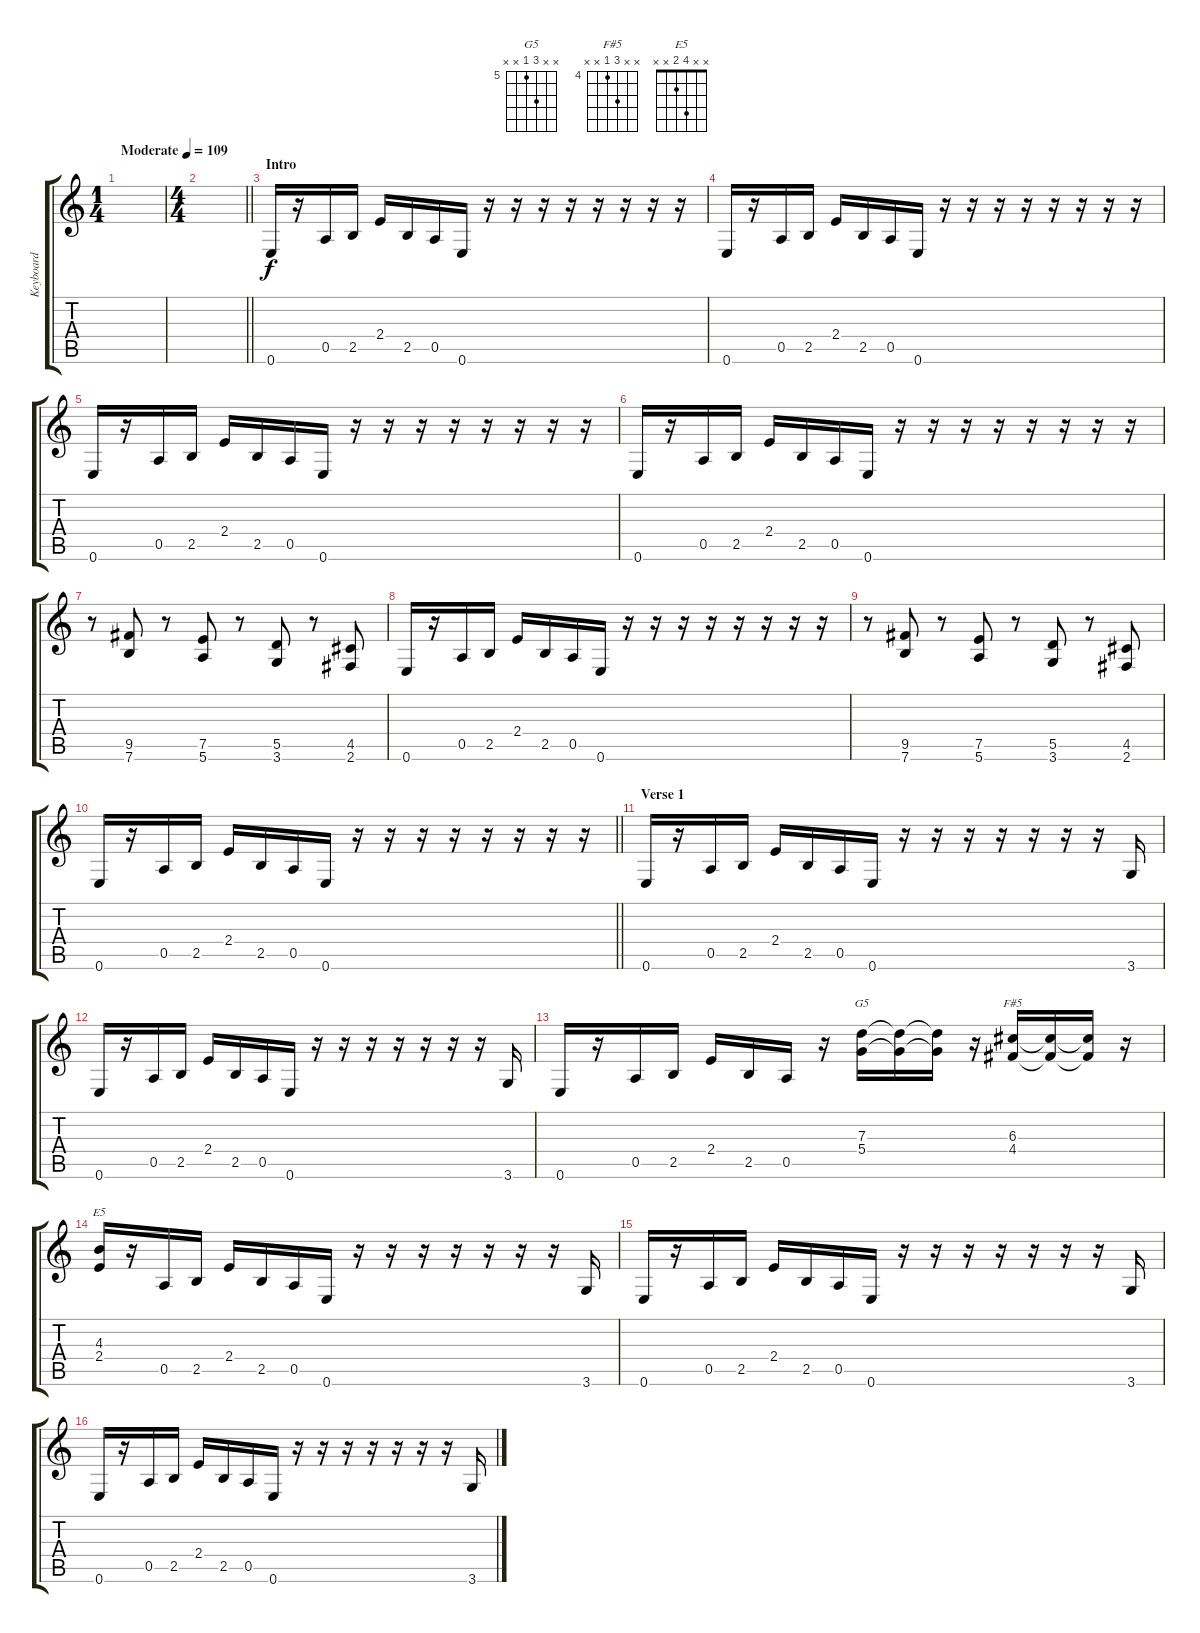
\track ("Keyboard" "Keyboard") {instrument synthbass1}
\staff {score tabs}
\tuning (E4 B3 G3 D3 A2 E2) {hide}
\chord ("G5" x x 7 5 x x) {firstfret 5}
\chord ("F#5" x x 6 4 x x) {firstfret 4}
\chord ("E5" x x 4 2 x x)
\ts (1 4)
\tempo (109 "Moderate")
\clef g2
\ks c
|
\ts (4 4)
\barLineRight lightlight
|
\section ("" "Intro")
0.6.16 r.16 0.5.16 2.5.16 2.4.16 2.5.16 0.5.16 0.6.16 r.16 r.16 r.16 r.16 r.16 r.16 r.16 r.16 |
0.6.16 r.16 0.5.16 2.5.16 2.4.16 2.5.16 0.5.16 0.6.16 r.16 r.16 r.16 r.16 r.16 r.16 r.16 r.16 |
0.6.16 r.16 0.5.16 2.5.16 2.4.16 2.5.16 0.5.16 0.6.16 r.16 r.16 r.16 r.16 r.16 r.16 r.16 r.16 |
0.6.16 r.16 0.5.16 2.5.16 2.4.16 2.5.16 0.5.16 0.6.16 r.16 r.16 r.16 r.16 r.16 r.16 r.16 r.16 |
r.8 (9.5 7.6).8 r.8 (7.5 5.6).8 r.8 (5.5 3.6).8 r.8 (4.5 2.6).8 |
0.6.16 r.16 0.5.16 2.5.16 2.4.16 2.5.16 0.5.16 0.6.16 r.16 r.16 r.16 r.16 r.16 r.16 r.16 r.16 |
r.8 (9.5 7.6).8 r.8 (7.5 5.6).8 r.8 (5.5 3.6).8 r.8 (4.5 2.6).8 |
\barLineRight lightlight
0.6.16 r.16 0.5.16 2.5.16 2.4.16 2.5.16 0.5.16 0.6.16 r.16 r.16 r.16 r.16 r.16 r.16 r.16 r.16 |
\section ("" "Verse 1")
0.6.16 r.16 0.5.16 2.5.16 2.4.16 2.5.16 0.5.16 0.6.16 r.16 r.16 r.16 r.16 r.16 r.16 r.16 3.6.16 |
0.6.16 r.16 0.5.16 2.5.16 2.4.16 2.5.16 0.5.16 0.6.16 r.16 r.16 r.16 r.16 r.16 r.16 r.16 3.6.16 |
0.6.16 r.16 0.5.16 2.5.16 2.4.16 2.5.16 0.5.16 r.16 (7.3 5.4).16{ch "G5"} (7.3{t} 5.4{t}).16 (7.3{t} 5.4{t}).16 r.16 (6.3 4.4).16{ch "F#5"} (6.3{t} 4.4{t}).16 (6.3{t} 4.4{t}).16 r.16 |
(4.3 2.4).16{ch "E5"} r.16 0.5.16 2.5.16 2.4.16 2.5.16 0.5.16 0.6.16 r.16 r.16 r.16 r.16 r.16 r.16 r.16 3.6.16 |
0.6.16 r.16 0.5.16 2.5.16 2.4.16 2.5.16 0.5.16 0.6.16 r.16 r.16 r.16 r.16 r.16 r.16 r.16 3.6.16 |
0.6.16 r.16 0.5.16 2.5.16 2.4.16 2.5.16 0.5.16 0.6.16 r.16 r.16 r.16 r.16 r.16 r.16 r.16 3.6.16
